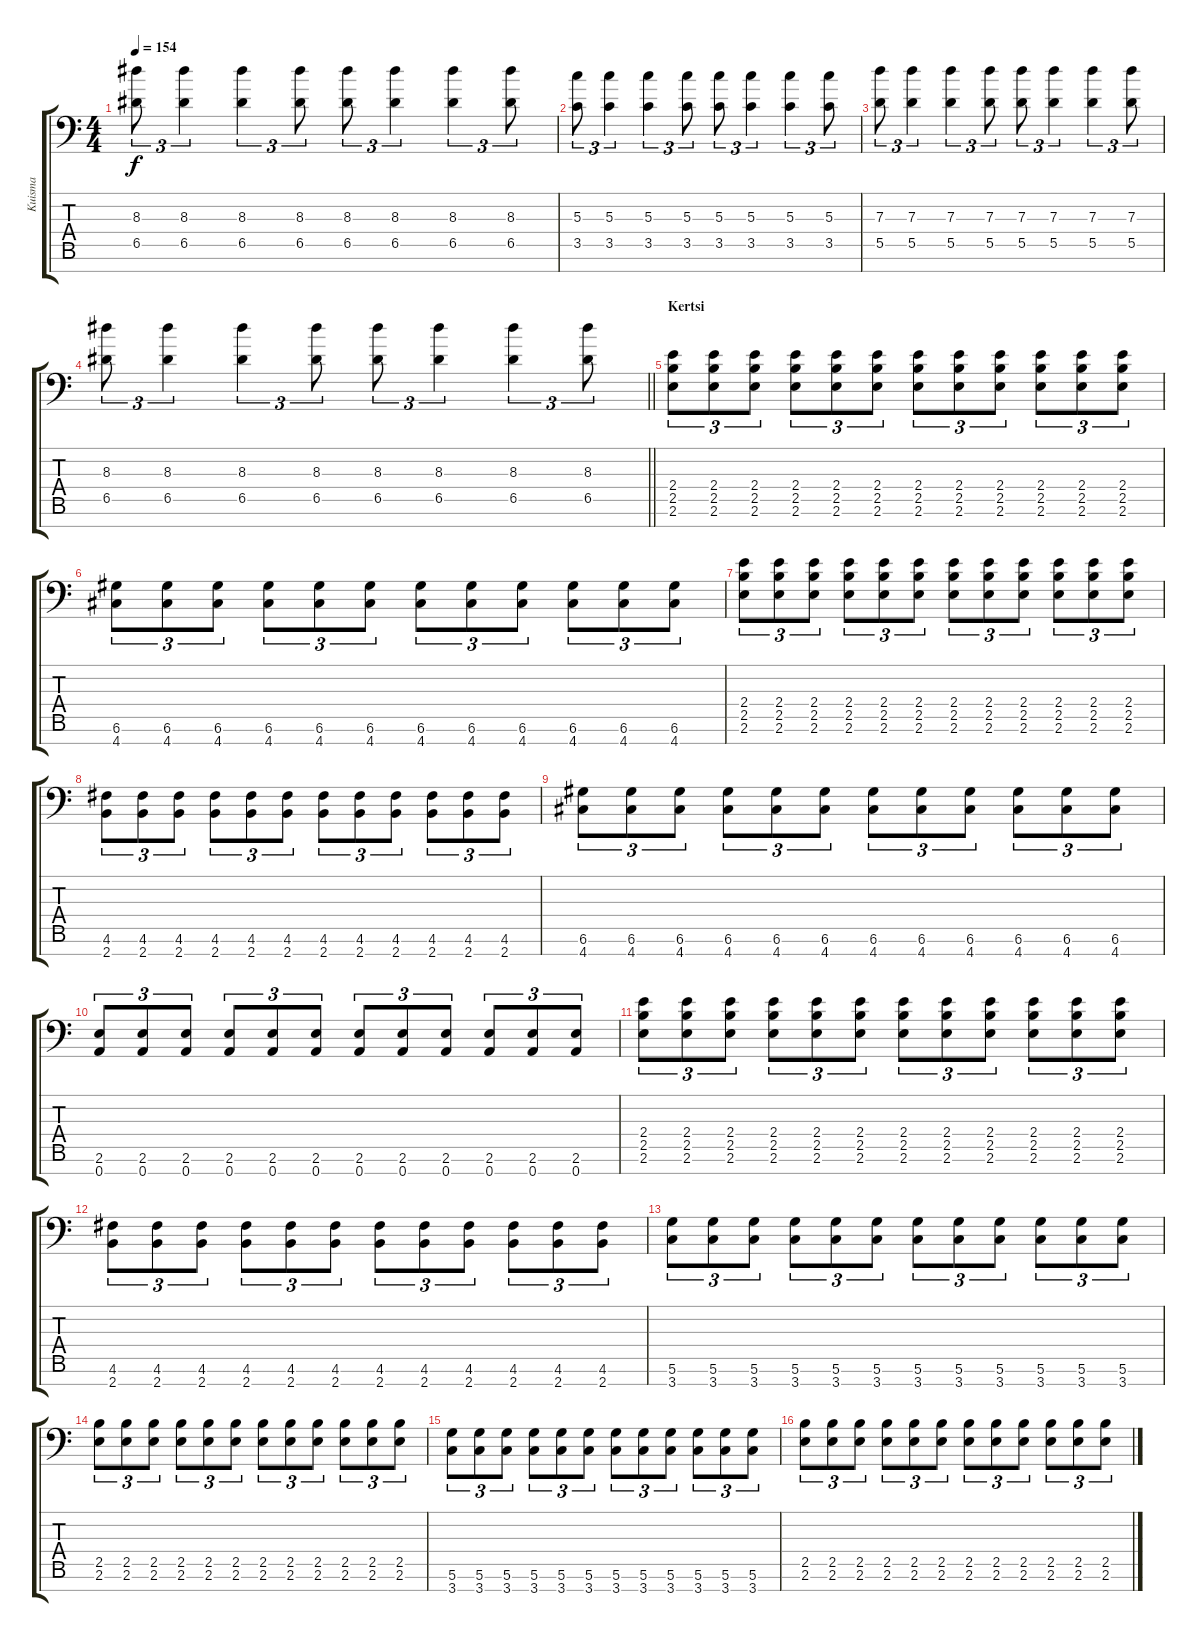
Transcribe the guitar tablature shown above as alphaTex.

\track ("Kuisma" "Kuisma") {instrument distortionguitar}
\staff {score tabs}
\tuning (E4 B3 G3 D3 A2 D2 A1) {hide}
\ts (4 4)
\tempo 154
\clef f4
\ks c
(8.3 6.5).8{tu (3 2) dy f} (8.3 6.5).4{tu (3 2)} (8.3 6.5).4{tu (3 2)} (8.3 6.5).8{tu (3 2)} (8.3 6.5).8{tu (3 2)} (8.3 6.5).4{tu (3 2)} (8.3 6.5).4{tu (3 2)} (8.3 6.5).8{tu (3 2)} |
(5.3 3.5).8{tu (3 2)} (5.3 3.5).4{tu (3 2)} (5.3 3.5).4{tu (3 2)} (5.3 3.5).8{tu (3 2)} (5.3 3.5).8{tu (3 2)} (5.3 3.5).4{tu (3 2)} (5.3 3.5).4{tu (3 2)} (5.3 3.5).8{tu (3 2)} |
(7.3 5.5).8{tu (3 2)} (7.3 5.5).4{tu (3 2)} (7.3 5.5).4{tu (3 2)} (7.3 5.5).8{tu (3 2)} (7.3 5.5).8{tu (3 2)} (7.3 5.5).4{tu (3 2)} (7.3 5.5).4{tu (3 2)} (7.3 5.5).8{tu (3 2)} |
\barLineRight lightlight
(8.3 6.5).8{tu (3 2)} (8.3 6.5).4{tu (3 2)} (8.3 6.5).4{tu (3 2)} (8.3 6.5).8{tu (3 2)} (8.3 6.5).8{tu (3 2)} (8.3 6.5).4{tu (3 2)} (8.3 6.5).4{tu (3 2)} (8.3 6.5).8{tu (3 2)} |
\section ("" "Kertsi")
(2.4 2.5 2.6).8{tu (3 2)} (2.4 2.5 2.6).8{tu (3 2)} (2.4 2.5 2.6).8{tu (3 2)} (2.4 2.5 2.6).8{tu (3 2)} (2.4 2.5 2.6).8{tu (3 2)} (2.4 2.5 2.6).8{tu (3 2)} (2.4 2.5 2.6).8{tu (3 2)} (2.4 2.5 2.6).8{tu (3 2)} (2.4 2.5 2.6).8{tu (3 2)} (2.4 2.5 2.6).8{tu (3 2)} (2.4 2.5 2.6).8{tu (3 2)} (2.4 2.5 2.6).8{tu (3 2)} |
(6.6 4.7).8{tu (3 2)} (6.6 4.7).8{tu (3 2)} (6.6 4.7).8{tu (3 2)} (6.6 4.7).8{tu (3 2)} (6.6 4.7).8{tu (3 2)} (6.6 4.7).8{tu (3 2)} (6.6 4.7).8{tu (3 2)} (6.6 4.7).8{tu (3 2)} (6.6 4.7).8{tu (3 2)} (6.6 4.7).8{tu (3 2)} (6.6 4.7).8{tu (3 2)} (6.6 4.7).8{tu (3 2)} |
(2.4 2.5 2.6).8{tu (3 2)} (2.4 2.5 2.6).8{tu (3 2)} (2.4 2.5 2.6).8{tu (3 2)} (2.4 2.5 2.6).8{tu (3 2)} (2.4 2.5 2.6).8{tu (3 2)} (2.4 2.5 2.6).8{tu (3 2)} (2.4 2.5 2.6).8{tu (3 2)} (2.4 2.5 2.6).8{tu (3 2)} (2.4 2.5 2.6).8{tu (3 2)} (2.4 2.5 2.6).8{tu (3 2)} (2.4 2.5 2.6).8{tu (3 2)} (2.4 2.5 2.6).8{tu (3 2)} |
(4.6 2.7).8{tu (3 2)} (4.6 2.7).8{tu (3 2)} (4.6 2.7).8{tu (3 2)} (4.6 2.7).8{tu (3 2)} (4.6 2.7).8{tu (3 2)} (4.6 2.7).8{tu (3 2)} (4.6 2.7).8{tu (3 2)} (4.6 2.7).8{tu (3 2)} (4.6 2.7).8{tu (3 2)} (4.6 2.7).8{tu (3 2)} (4.6 2.7).8{tu (3 2)} (4.6 2.7).8{tu (3 2)} |
(6.6 4.7).8{tu (3 2)} (6.6 4.7).8{tu (3 2)} (6.6 4.7).8{tu (3 2)} (6.6 4.7).8{tu (3 2)} (6.6 4.7).8{tu (3 2)} (6.6 4.7).8{tu (3 2)} (6.6 4.7).8{tu (3 2)} (6.6 4.7).8{tu (3 2)} (6.6 4.7).8{tu (3 2)} (6.6 4.7).8{tu (3 2)} (6.6 4.7).8{tu (3 2)} (6.6 4.7).8{tu (3 2)} |
(2.6 0.7).8{tu (3 2)} (2.6 0.7).8{tu (3 2)} (2.6 0.7).8{tu (3 2)} (2.6 0.7).8{tu (3 2)} (2.6 0.7).8{tu (3 2)} (2.6 0.7).8{tu (3 2)} (2.6 0.7).8{tu (3 2)} (2.6 0.7).8{tu (3 2)} (2.6 0.7).8{tu (3 2)} (2.6 0.7).8{tu (3 2)} (2.6 0.7).8{tu (3 2)} (2.6 0.7).8{tu (3 2)} |
(2.4 2.5 2.6).8{tu (3 2)} (2.4 2.5 2.6).8{tu (3 2)} (2.4 2.5 2.6).8{tu (3 2)} (2.4 2.5 2.6).8{tu (3 2)} (2.4 2.5 2.6).8{tu (3 2)} (2.4 2.5 2.6).8{tu (3 2)} (2.4 2.5 2.6).8{tu (3 2)} (2.4 2.5 2.6).8{tu (3 2)} (2.4 2.5 2.6).8{tu (3 2)} (2.4 2.5 2.6).8{tu (3 2)} (2.4 2.5 2.6).8{tu (3 2)} (2.4 2.5 2.6).8{tu (3 2)} |
(4.6 2.7).8{tu (3 2)} (4.6 2.7).8{tu (3 2)} (4.6 2.7).8{tu (3 2)} (4.6 2.7).8{tu (3 2)} (4.6 2.7).8{tu (3 2)} (4.6 2.7).8{tu (3 2)} (4.6 2.7).8{tu (3 2)} (4.6 2.7).8{tu (3 2)} (4.6 2.7).8{tu (3 2)} (4.6 2.7).8{tu (3 2)} (4.6 2.7).8{tu (3 2)} (4.6 2.7).8{tu (3 2)} |
(5.6 3.7).8{tu (3 2)} (5.6 3.7).8{tu (3 2)} (5.6 3.7).8{tu (3 2)} (5.6 3.7).8{tu (3 2)} (5.6 3.7).8{tu (3 2)} (5.6 3.7).8{tu (3 2)} (5.6 3.7).8{tu (3 2)} (5.6 3.7).8{tu (3 2)} (5.6 3.7).8{tu (3 2)} (5.6 3.7).8{tu (3 2)} (5.6 3.7).8{tu (3 2)} (5.6 3.7).8{tu (3 2)} |
(2.5 2.6).8{tu (3 2)} (2.5 2.6).8{tu (3 2)} (2.5 2.6).8{tu (3 2)} (2.5 2.6).8{tu (3 2)} (2.5 2.6).8{tu (3 2)} (2.5 2.6).8{tu (3 2)} (2.5 2.6).8{tu (3 2)} (2.5 2.6).8{tu (3 2)} (2.5 2.6).8{tu (3 2)} (2.5 2.6).8{tu (3 2)} (2.5 2.6).8{tu (3 2)} (2.5 2.6).8{tu (3 2)} |
(5.6 3.7).8{tu (3 2)} (5.6 3.7).8{tu (3 2)} (5.6 3.7).8{tu (3 2)} (5.6 3.7).8{tu (3 2)} (5.6 3.7).8{tu (3 2)} (5.6 3.7).8{tu (3 2)} (5.6 3.7).8{tu (3 2)} (5.6 3.7).8{tu (3 2)} (5.6 3.7).8{tu (3 2)} (5.6 3.7).8{tu (3 2)} (5.6 3.7).8{tu (3 2)} (5.6 3.7).8{tu (3 2)} |
(2.5 2.6).8{tu (3 2)} (2.5 2.6).8{tu (3 2)} (2.5 2.6).8{tu (3 2)} (2.5 2.6).8{tu (3 2)} (2.5 2.6).8{tu (3 2)} (2.5 2.6).8{tu (3 2)} (2.5 2.6).8{tu (3 2)} (2.5 2.6).8{tu (3 2)} (2.5 2.6).8{tu (3 2)} (2.5 2.6).8{tu (3 2)} (2.5 2.6).8{tu (3 2)} (2.5 2.6).8{tu (3 2)}
